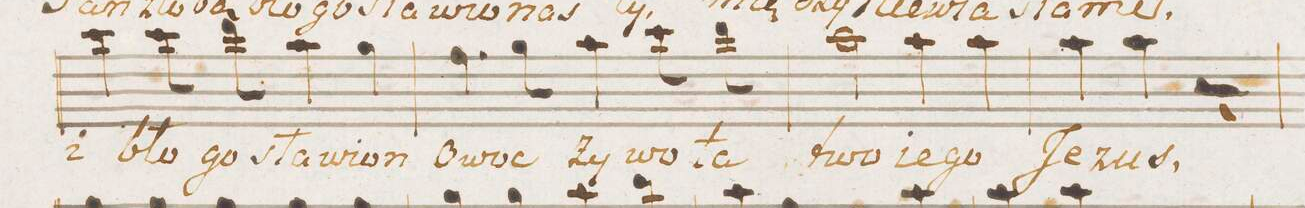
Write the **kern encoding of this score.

**kern	**text
*I"Alto.	*
*clefC3	*
*k[b-e-a-]	*
*met(c)	*
*M4/4	*
4dd\	i
8dd\	bło-
8ee-\	-go-
4b-\	-sła-
4a-\	-wion
=10	=10
4.g\	O-
8a-\	-woc
4b-\	Ży-
8dd\	-wo-
8ee-\	-ta
=11	=11
2b-\	two-
4b-\	-ie-
4b-\	-go
=12	=12
4b-\	Je-
4b-\	-zus,
2r	.
=13	=13
*-	*-
